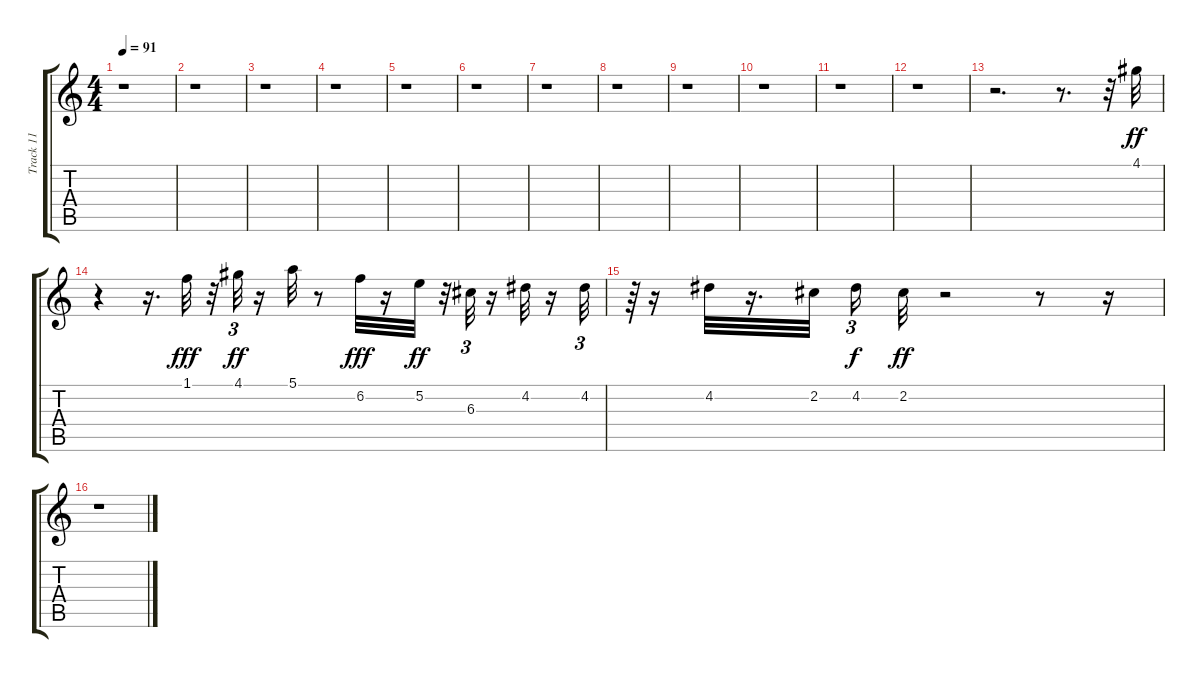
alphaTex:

\track ("Track 11" "Track 11") {instrument guitarharmonics}
\staff {score tabs}
\tuning (E4 B3 G3 D3 A2 E2) {hide}
\ts (4 4)
\tempo 91
\clef g2
\ks c
r.1{dy mp} |
r.1 |
r.1 |
r.1 |
r.1 |
r.1 |
r.1 |
r.1 |
r.1 |
r.1 |
r.1 |
r.1 |
r.2{d} r.8{d} r.32 4.1.32{dy ff} |
r.4 r.16{d} 1.1.32{dy fff} r.32 4.1.32{tu (3 2) dy ff} r.16 5.1.32 r.8 6.2.32{dy fff} r.16 5.2.32{dy ff} r.32 6.3.32{tu (3 2)} r.16 4.2.32 r.16 4.2.32{tu (3 2)} |
r.64{tu (3 2)} r.16 4.2.32 r.16{d} 2.2.32 4.2.16{tu (3 2) dy f} 2.2.32{dy ff} r.2 r.8 r.16 |
r.1
